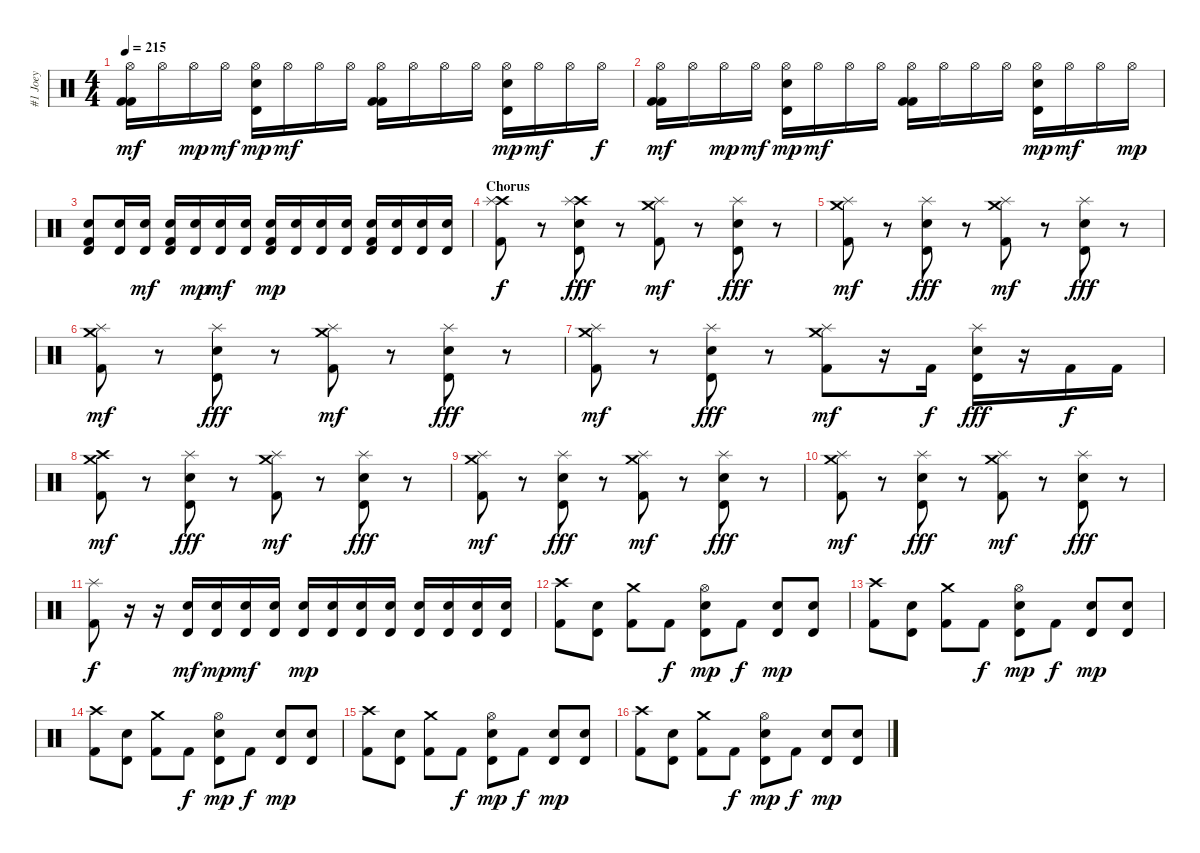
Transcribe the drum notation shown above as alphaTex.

\track ("#1 Joey" "#1 Joey") {instrument percussion}
\staff {score}
\articulation defaults
\ts (4 4)
\tempo 215
\clef neutral
\ks c
("Hi-Hat (open)" "Kick (hit) 2" "Kick (hit) 2").16{dy mf} "Hi-Hat (open)".16 "Hi-Hat (open)".16{dy mp} "Hi-Hat (open)".16{dy mf} ("Hi-Hat (open)" "Timbale high (hit)" "Electric Snare (hit)").16{dy mp} "Hi-Hat (open)".16{dy mf} "Hi-Hat (open)".16 "Hi-Hat (open)".16 ("Hi-Hat (open)" "Kick (hit) 2" "Kick (hit) 2").16 "Hi-Hat (open)".16 "Hi-Hat (open)".16 "Hi-Hat (open)".16 ("Hi-Hat (open)" "Timbale high (hit)" "Electric Snare (hit)").16{dy mp} "Hi-Hat (open)".16{dy mf} "Hi-Hat (open)".16 "Hi-Hat (open)".16{dy f} |
("Hi-Hat (open)" "Kick (hit) 2" "Kick (hit) 2").16{dy mf} "Hi-Hat (open)".16 "Hi-Hat (open)".16{dy mp} "Hi-Hat (open)".16{dy mf} ("Hi-Hat (open)" "Timbale high (hit)" "Electric Snare (hit)").16{dy mp} "Hi-Hat (open)".16{dy mf} "Hi-Hat (open)".16 "Hi-Hat (open)".16 ("Hi-Hat (open)" "Kick (hit) 2" "Kick (hit) 2").16 "Hi-Hat (open)".16 "Hi-Hat (open)".16 "Hi-Hat (open)".16 ("Hi-Hat (open)" "Timbale high (hit)" "Electric Snare (hit)").16{dy mp} "Hi-Hat (open)".16{dy mf} "Hi-Hat (open)".16 "Hi-Hat (open)".16{dy mp} |
("Timbale high (hit)" "Electric Snare (hit)" "Kick (hit) 2").8 ("Timbale high (hit)" "Electric Snare (hit)").16 ("Timbale high (hit)" "Electric Snare (hit)").16{dy mf} ("Timbale high (hit)" "Electric Snare (hit)" "Kick (hit) 2").16 ("Timbale high (hit)" "Electric Snare (hit)").16{dy mp} ("Timbale high (hit)" "Electric Snare (hit)").16{dy mf} ("Timbale high (hit)" "Electric Snare (hit)").16 ("Timbale high (hit)" "Electric Snare (hit)" "Kick (hit) 2").16{dy mp} ("Timbale high (hit)" "Electric Snare (hit)").16 ("Timbale high (hit)" "Electric Snare (hit)").16 ("Timbale high (hit)" "Electric Snare (hit)").16 ("Timbale high (hit)" "Electric Snare (hit)" "Kick (hit) 2").16 ("Timbale high (hit)" "Electric Snare (hit)").16 ("Timbale high (hit)" "Electric Snare (hit)").16 ("Timbale high (hit)" "Electric Snare (hit)").16 |
\section ("" "Chorus")
("Crash high (hit)" "Splash (hit)" "Kick (hit) 2").8{dy f} r.8 ("Crash high (hit)" "Splash (hit)" "Timbale high (hit)" "Electric Snare (hit)").8{dy fff} r.8 ("Crash medium (hit)" "Splash (hit)" "Kick (hit) 2").8{dy mf} r.8 ("Splash (hit)" "Timbale high (hit)" "Electric Snare (hit)").8{dy fff} r.8 |
("Crash medium (hit)" "Splash (hit)" "Kick (hit) 2").8{dy mf} r.8 ("Splash (hit)" "Timbale high (hit)" "Electric Snare (hit)").8{dy fff} r.8 ("Crash medium (hit)" "Splash (hit)" "Kick (hit) 2").8{dy mf} r.8 ("Splash (hit)" "Timbale high (hit)" "Electric Snare (hit)").8{dy fff} r.8 |
("Crash medium (hit)" "Splash (hit)" "Kick (hit) 2").8{dy mf} r.8 ("Splash (hit)" "Timbale high (hit)" "Electric Snare (hit)").8{dy fff} r.8 ("Crash medium (hit)" "Splash (hit)" "Kick (hit) 2").8{dy mf} r.8 ("Splash (hit)" "Timbale high (hit)" "Electric Snare (hit)").8{dy fff} r.8 |
("Crash medium (hit)" "Splash (hit)" "Kick (hit) 2").8{dy mf} r.8 ("Splash (hit)" "Timbale high (hit)" "Electric Snare (hit)").8{dy fff} r.8 ("Crash medium (hit)" "Splash (hit)" "Kick (hit) 2").8{dy mf} r.16 "Kick (hit) 2".16{dy f} ("Splash (hit)" "Timbale high (hit)" "Electric Snare (hit)").16{dy fff} r.16 "Kick (hit) 2".16{dy f} "Kick (hit) 2".16 |
("Crash high (hit)" "Crash medium (hit)" "Kick (hit) 2").8{dy mf} r.8 ("Splash (hit)" "Timbale high (hit)" "Electric Snare (hit)").8{dy fff} r.8 ("Crash medium (hit)" "Splash (hit)" "Kick (hit) 2").8{dy mf} r.8 ("Splash (hit)" "Timbale high (hit)" "Electric Snare (hit)").8{dy fff} r.8 |
("Crash medium (hit)" "Splash (hit)" "Kick (hit) 2").8{dy mf} r.8 ("Splash (hit)" "Timbale high (hit)" "Electric Snare (hit)").8{dy fff} r.8 ("Crash medium (hit)" "Splash (hit)" "Kick (hit) 2").8{dy mf} r.8 ("Splash (hit)" "Timbale high (hit)" "Electric Snare (hit)").8{dy fff} r.8 |
("Crash medium (hit)" "Splash (hit)" "Kick (hit) 2").8{dy mf} r.8 ("Splash (hit)" "Timbale high (hit)" "Electric Snare (hit)").8{dy fff} r.8 ("Crash medium (hit)" "Splash (hit)" "Kick (hit) 2").8{dy mf} r.8 ("Splash (hit)" "Timbale high (hit)" "Electric Snare (hit)").8{dy fff} r.8 |
("Splash (hit)" "Kick (hit) 2").8{dy f} r.16 r.16 ("Timbale high (hit)" "Electric Snare (hit)").16{dy mf} ("Timbale high (hit)" "Electric Snare (hit)").16{dy mp} ("Timbale high (hit)" "Electric Snare (hit)").16{dy mf} ("Timbale high (hit)" "Electric Snare (hit)").16 ("Timbale high (hit)" "Electric Snare (hit)").16{dy mp} ("Timbale high (hit)" "Electric Snare (hit)").16 ("Timbale high (hit)" "Electric Snare (hit)").16 ("Timbale high (hit)" "Electric Snare (hit)").16 ("Timbale high (hit)" "Electric Snare (hit)").16 ("Timbale high (hit)" "Electric Snare (hit)").16 ("Timbale high (hit)" "Electric Snare (hit)").16 ("Timbale high (hit)" "Electric Snare (hit)").16 |
("Crash high (hit)" "Kick (hit) 2").8 ("Timbale high (hit)" "Electric Snare (hit)").8 ("Crash medium (hit)" "Kick (hit) 2").8 "Kick (hit) 2".8{dy f} ("Hi-Hat (open)" "Timbale high (hit)" "Electric Snare (hit)").8{dy mp} "Kick (hit) 2".8{dy f} ("Timbale high (hit)" "Electric Snare (hit)").8{dy mp} ("Timbale high (hit)" "Electric Snare (hit)").8 |
("Crash high (hit)" "Kick (hit) 2").8 ("Timbale high (hit)" "Electric Snare (hit)").8 ("Crash medium (hit)" "Kick (hit) 2").8 "Kick (hit) 2".8{dy f} ("Hi-Hat (open)" "Timbale high (hit)" "Electric Snare (hit)").8{dy mp} "Kick (hit) 2".8{dy f} ("Timbale high (hit)" "Electric Snare (hit)").8{dy mp} ("Timbale high (hit)" "Electric Snare (hit)").8 |
("Crash high (hit)" "Kick (hit) 2").8 ("Timbale high (hit)" "Electric Snare (hit)").8 ("Crash medium (hit)" "Kick (hit) 2").8 "Kick (hit) 2".8{dy f} ("Hi-Hat (open)" "Timbale high (hit)" "Electric Snare (hit)").8{dy mp} "Kick (hit) 2".8{dy f} ("Timbale high (hit)" "Electric Snare (hit)").8{dy mp} ("Timbale high (hit)" "Electric Snare (hit)").8 |
("Crash high (hit)" "Kick (hit) 2").8 ("Timbale high (hit)" "Electric Snare (hit)").8 ("Crash medium (hit)" "Kick (hit) 2").8 "Kick (hit) 2".8{dy f} ("Hi-Hat (open)" "Timbale high (hit)" "Electric Snare (hit)").8{dy mp} "Kick (hit) 2".8{dy f} ("Timbale high (hit)" "Electric Snare (hit)").8{dy mp} ("Timbale high (hit)" "Electric Snare (hit)").8 |
("Crash high (hit)" "Kick (hit) 2").8 ("Timbale high (hit)" "Electric Snare (hit)").8 ("Crash medium (hit)" "Kick (hit) 2").8 "Kick (hit) 2".8{dy f} ("Hi-Hat (open)" "Timbale high (hit)" "Electric Snare (hit)").8{dy mp} "Kick (hit) 2".8{dy f} ("Timbale high (hit)" "Electric Snare (hit)").8{dy mp} ("Timbale high (hit)" "Electric Snare (hit)").8
